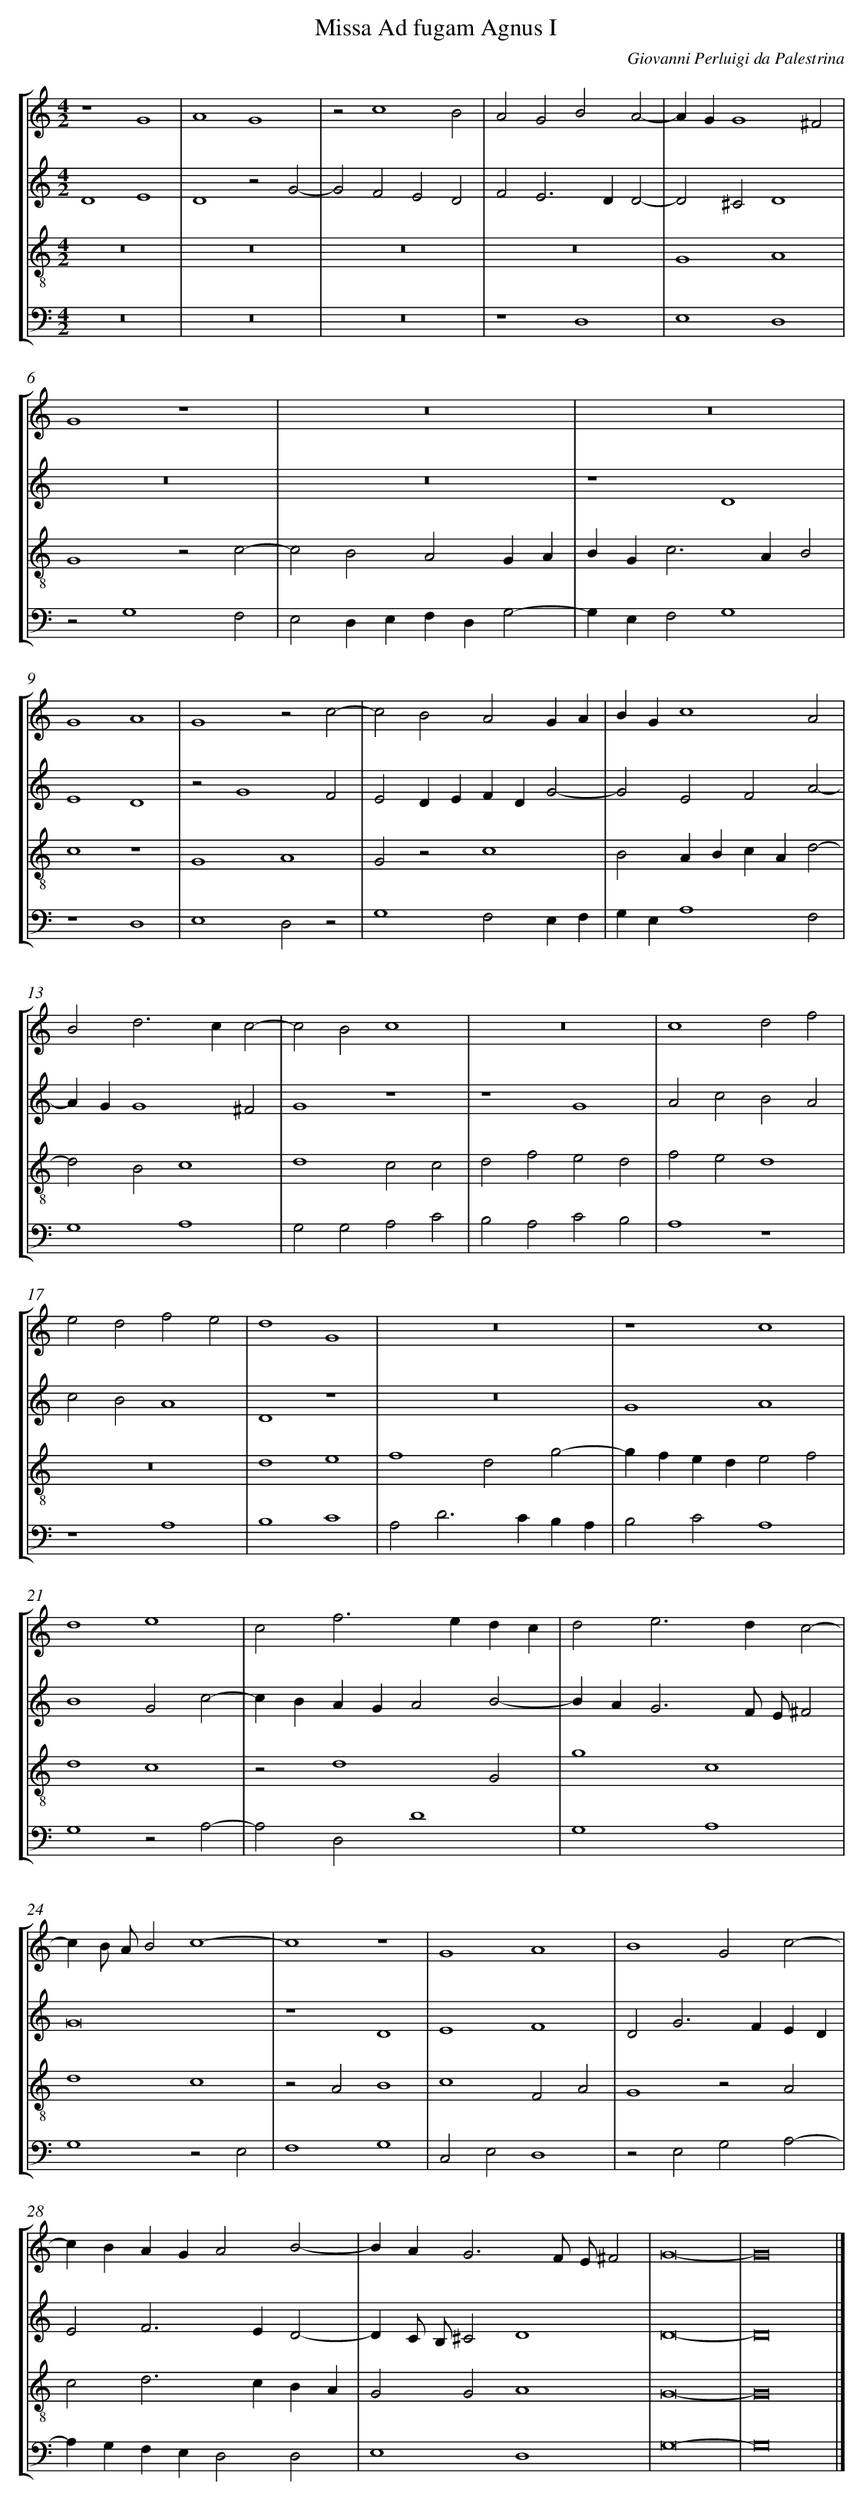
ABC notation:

X:1
T: Missa Ad fugam Agnus I
C: Giovanni Perluigi da Palestrina
L: 1/4
M: 4/2
%%staves [1 2 3 4]
V: 1 clef=treble
V: 2 clef=treble
V: 3 clef=treble-8
V: 4 clef=bass
K: C
[V:1] z4G4 |
[V:2] D4E4 |
[V:3] z8 |
[V:4] z8 |
[V:1] A4G4 |
[V:2] D4z2G2- |
[V:3] z8 |
[V:4] z8 |
[V:1] z2c4B2 |
[V:2] G2F2E2D2 |
[V:3] z8 |
[V:4] z8 |
[V:1] A2G2B2A2- |
[V:2] F2E2>D2D2- |
[V:3] z8 |
[V:4] z4D,4 |
[V:1] AGG4^F2 |
[V:2] D2^C2D4 |
[V:3] G4A4 |
[V:4] E,4D,4 |
[V:1] G4z4 |
[V:2] z8 |
[V:3] G4z2c2- |
[V:4] z2G,4F,2 |
[V:1] z8 |
[V:2] z8 |
[V:3] c2B2A2GA |
[V:4] E,2D,E,F,D,G,2- |
[V:1] z8 |
[V:2] z4D4 |
[V:3] BG2<c2AB2 |
[V:4] G,E,F,2G,4 |
[V:1] G4A4 |
[V:2] E4D4 |
[V:3] c4z4 |
[V:4] z4D,4 |
[V:1] G4z2c2- |
[V:2] z2G4F2 |
[V:3] G4A4 |
[V:4] E,4D,2z2 |
[V:1] c2B2A2GA |
[V:2] E2DEFDG2- |
[V:3] G2z2c4 |
[V:4] G,4F,2E,F, |
[V:1] BGc4A2 |
[V:2] G2E2F2A2- |
[V:3] B2ABcAd2- |
[V:4] G,E,A,4F,2 |
[V:1] B2d2>c2c2- |
[V:2] AGG4^F2 |
[V:3] d2B2c4 |
[V:4] G,4A,4 |
[V:1] c2B2c4 |
[V:2] G4z4 |
[V:3] d4c2c2 |
[V:4] G,2G,2A,2C2 |
[V:1] z8 |
[V:2] z4G4 |
[V:3] d2f2e2d2 |
[V:4] B,2A,2C2B,2 |
[V:1] c4d2f2 |
[V:2] A2c2B2A2 |
[V:3] f2e2d4 |
[V:4] A,4z4 |
[V:1] e2d2f2e2 |
[V:2] c2B2A4 |
[V:3] z8 |
[V:4] z4A,4 |
[V:1] d4G4 |
[V:2] D4z4 |
[V:3] d4e4 |
[V:4] B,4C4 |
[V:1] z8 |
[V:2] z8 |
[V:3] f4d2g2- |
[V:4] A,2D2>C2B,A, |
[V:1] z4c4 |
[V:2] G4A4 |
[V:3] gfede2f2 |
[V:4] B,2C2A,4 |
[V:1] d4e4 |
[V:2] B4G2c2- |
[V:3] d4c4 |
[V:4] G,4z2A,2- |
[V:1] c2f2>e2dc |
[V:2] cBAGA2B2- |
[V:3] z2d4G2 |
[V:4] A,2D,2D4 |
[V:1] d2e2>d2c2- |
[V:2] BA2<G2F/ E/^F2 |
[V:3] g4c4 |
[V:4] G,4A,4 |
[V:1] cB/ A/B2c4- |
[V:2] G8 |
[V:3] d4c4 |
[V:4] G,4z2E,2 |
[V:1] c4z4 |
[V:2] z4D4 |
[V:3] z2A2B4 |
[V:4] F,4G,4 |
[V:1] G4A4 |
[V:2] E4F4 |
[V:3] c4F2A2 |
[V:4] C,2E,2D,4 |
[V:1] B4G2c2- |
[V:2] D2G2>F2ED |
[V:3] G4z2A2 |
[V:4] z2E,2G,2A,2- |
[V:1] cBAGA2B2- |
[V:2] E2F2>E2D2- |
[V:3] c2d2>c2BA |
[V:4] A,G,F,E,D,2D,2 |
[V:1] BA2<G2F/ E/^F2 |
[V:2] DC/ B,/^C2D4 |
[V:3] G2G2A4 |
[V:4] E,4D,4 |
[V:1] G8- |
[V:2] D8- |
[V:3] G8- |
[V:4] G,8- |
[V:1] G8 |]
[V:2] D8 |]
[V:3] G8 |]
[V:4] G,8 |]
